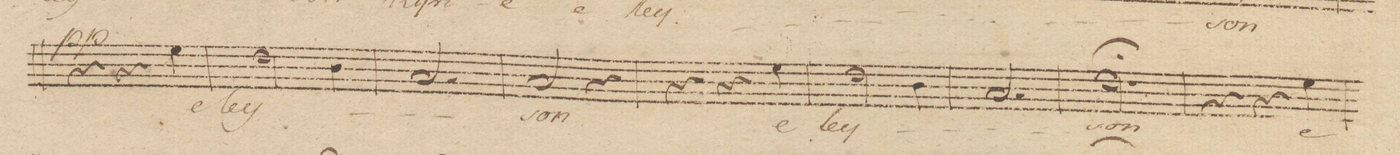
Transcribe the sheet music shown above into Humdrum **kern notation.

**kern	**text	**dynam
*I"Tenore Solo	*	*
*clefC4	*	*
*k[]	*	*
*M3/4	*	*
4r	.	pp
4r	.	.
4d\	e-	.
=115	=115	=115
2c\	-ley-	.
4A\	.	.
=116	=116	=116
2.G/	.	.
=117	=117	=117
2G/	-son	.
4r	.	.
=118	=118	=118
4r	.	.
4r	.	.
4d\	e-	.
=119	=119	=119
2c\	-ley-	.
4A\	.	.
=120	=120	=120
2.G/	.	.
=121	=121	=121
2.c;\	-son	.
=122	=122	=122
4r	.	.
4r	.	.
4d\	e-	.
=123	=123	=123
*-	*-	*-
